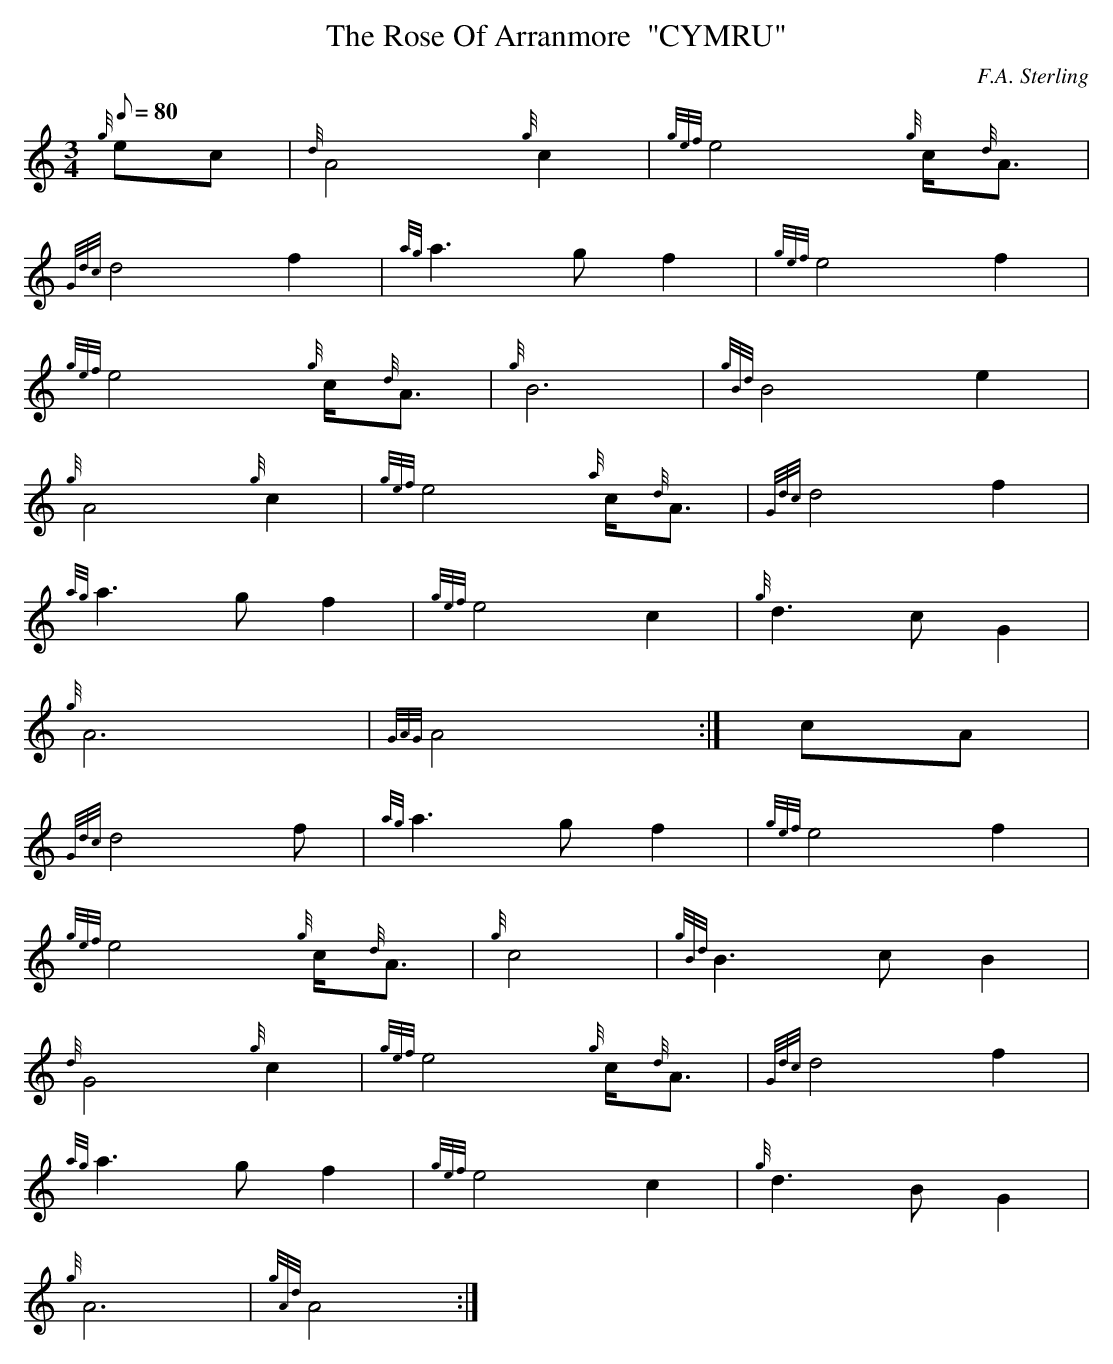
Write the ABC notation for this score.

X:1
T:The Rose Of Arranmore  "CYMRU"
M:3/4
L:1/8
Q:80
C:F.A. Sterling
K:HP
{g}ec | \
{d}A4{g}c2 | \
{gef}e4{g}c/2{d}A3/2 |
{Gdc}d4f2 | \
{ag}a3gf2 | \
{gef}e4f2 |
{gef}e4{g}c/2{d}A3/2 | \
{g}B6 | \
{gBd}B4e2 |
{g}A4{g}c2 | \
{gef}e4{a}c/2{d}A3/2 | \
{Gdc}d4f2 |
{ag}a3gf2 | \
{gef}e4c2 | \
{g}d3cG2 |
{g}A6 | \
{GAG}A4 :| \
cA |
{Gdc}d4f | \
{ag}a3gf2 | \
{gef}e4f2 |
{gef}e4{g}c/2{d}A3/2 | \
{g}c4 | \
{gBd}B3cB2 |
{d}G4{g}c2 | \
{gef}e4{g}c/2{d}A3/2 | \
{Gdc}d4f2 |
{ag}a3gf2 | \
{gef}e4c2 | \
{g}d3BG2 |
{g}A6 | \
{gAd}A4 :|
